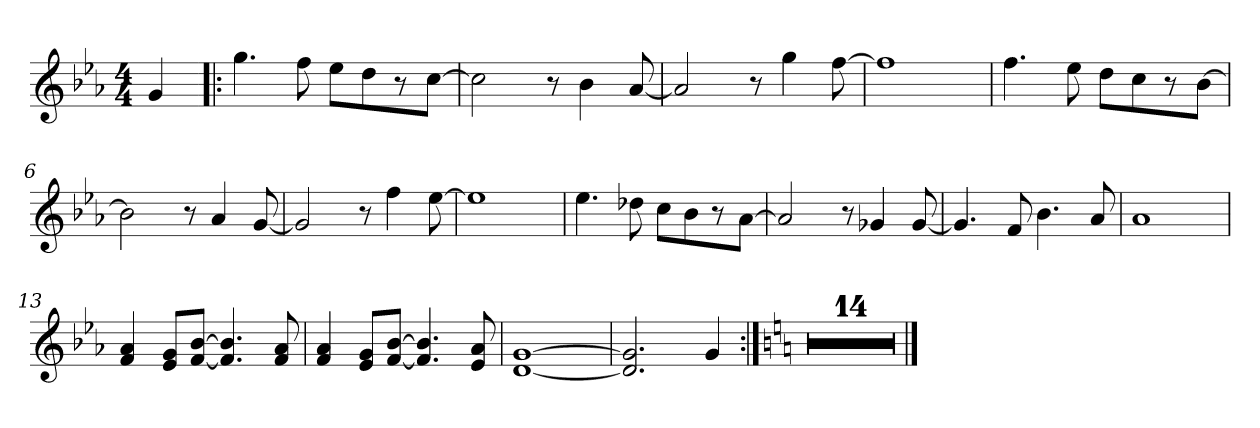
**kern
*part1
*staff1
*clefG2
*k[b-e-a-]
*E-:
*M4/4
=
4g/
=1!|:
4.gg\
8ff\
8ee-\L
8dd\
8r
[8cc\J
=2
2cc\]
8r
4b-\
[8a-/
=3
2a-/]
8r
4gg\
[8ff\
=4
1ff]
=5
4.ff\
8ee-\
8dd\L
8cc\
8r
[8b-\J
!!LO:LB:g=z
=6
2b-\]
8r
4a-/
[8g/
=7
2g/]
8r
4ff\
[8ee-\
=8
1ee-]
=9
4.ee-\
8dd-X\
8cc\L
8b-\
8r
[8a-\J
=10
2a-/]
8r
4g-X/
[8g-/
=11
4.g-/]
8f/
4.b-\
8a-/
!!LO:LB:g=z
=12
1a-
=13
4f/ 4a-/
8e-/ 8g/L
[8f/ [8b-/J
4.f/] 4.b-/]
8f/ 8a-/
=14
4f/ 4a-/
8e-/ 8g/L
[8f/ [8b-/J
4.f/] 4.b-/]
8e-/ 8a-/
=15
[1d [1g
=16
2.d/] 2.g/]
4g/
=17:|!
*k[]
*C:
1r
=18
1r
!!LO:LB:g=z
=19
1r
=20
1r
=21
1r
=22
1r
=23
1r
=24
1r
=25
1r
=26
1r
=27
1r
!!LO:LB:g=z
=28
1r
=29
1r
=30
1r
==
*-
